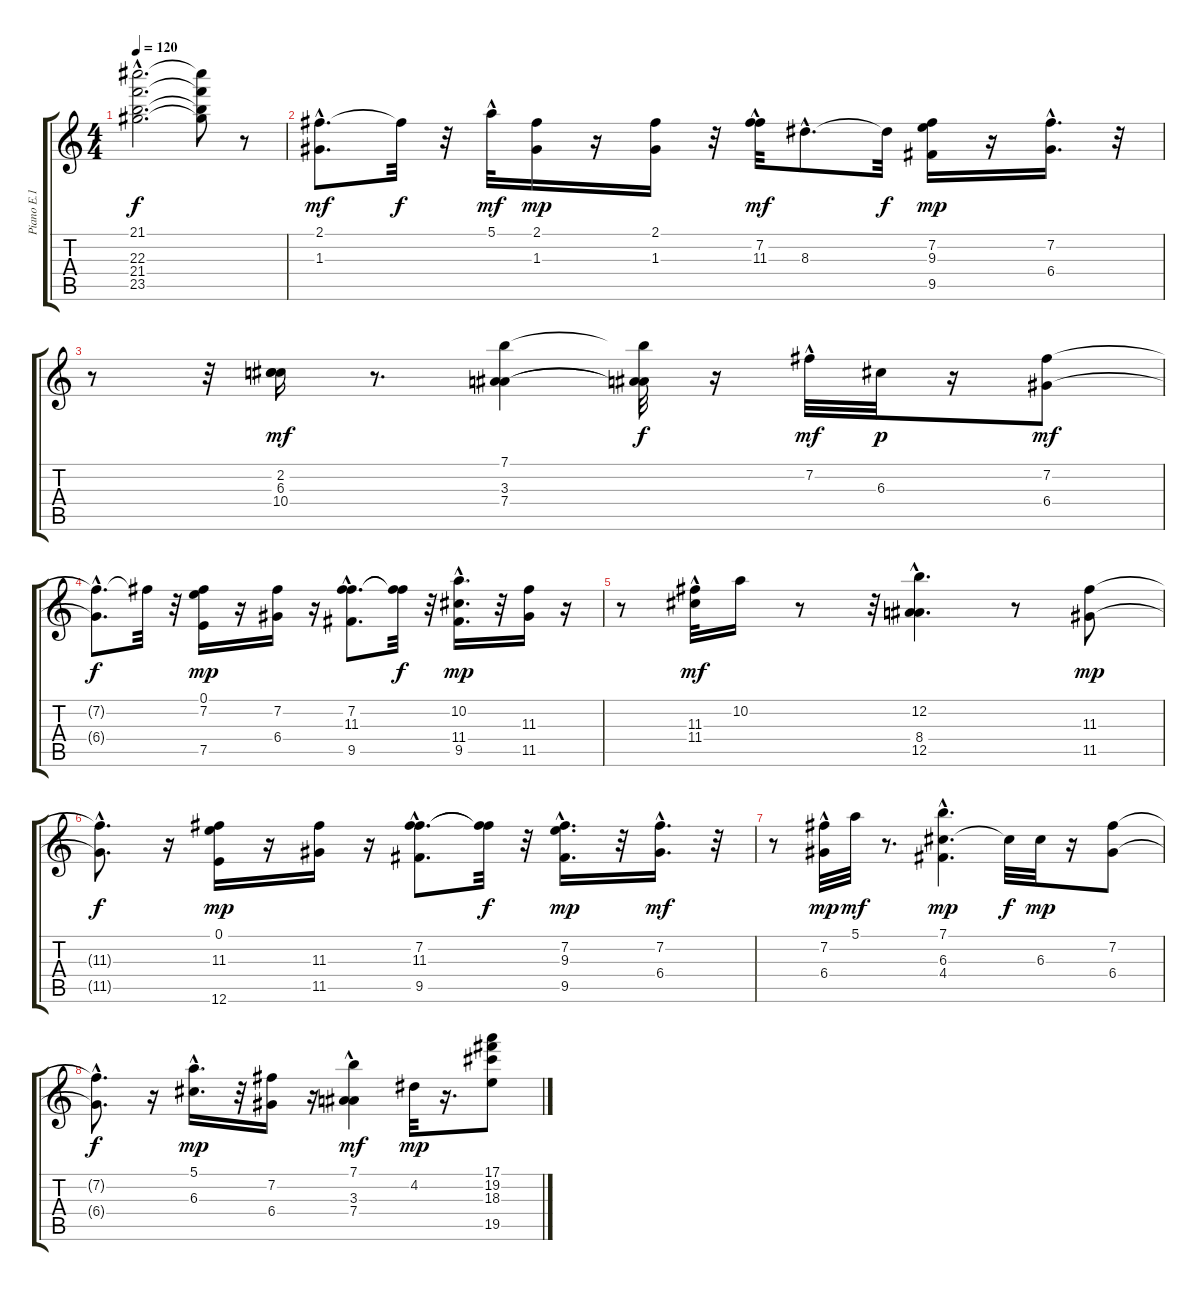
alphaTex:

\track ("Piano E.1 capa 2" "Piano E.1 ") {instrument acousticguitarnylon}
\staff {score tabs}
\tuning (E4 B3 G3 D3 A2 E2) {hide}
\ts (4 4)
\tempo 120
\clef g2
\ks c
(21.1{hac t} 22.3{hac t} 21.4{hac t} 23.5{hac t}).2{d dy f} (21.1{t} 22.3{t} 21.4{t} 23.5{t}).8 r.8 |
(2.1{hac} 1.3{hac}).8{d dy mf} 2.1{t}.32{dy f} r.32 5.1{hac}.32{dy mf} (2.1 1.3).16{dy mp} r.16 (2.1 1.3).16 r.32 (7.2{hac} 11.3{hac}).32{dy mf} 8.3{hac}.8{d} 8.3{t}.32{dy f} (7.2 9.3 9.5).16{dy mp} r.16 (7.2{hac} 6.4).16{d} r.32 |
r.8 r.32 (2.2 6.3 10.4).16{dy mf} r.8{d} (7.1 3.3 7.4).4 (7.1{t} 3.3{t} 7.4{t}).32{dy f} r.16 7.2{hac}.32{dy mf} 6.3.32{dy p} r.16 (7.2 6.4).8{dy mf} |
(7.2{hac t} 6.4{hac t}).8{d dy f} 7.2{t}.32 r.32 (0.1 7.2 7.5).16{dy mp} r.16 (7.2 6.4).16 r.16 (7.2{hac} 11.3{hac} 9.5{hac}).8{d} (7.2{t} 11.3{t}).32{dy f} r.32 (10.2 11.4{hac} 9.5).16{d dy mp} r.32 (11.3 11.5).16 r.16 |
r.8 (11.3{hac} 11.4).32{dy mf} 10.2.16 r.8 r.32 (12.2 8.4 12.5{hac}).4{d} r.8 (11.3 11.5).8{dy mp} |
(11.3{hac t} 11.5{hac t}).8{d dy f} r.16 (0.1 11.3 12.6).16{dy mp} r.16 (11.3 11.5).16 r.16 (7.2{hac} 11.3{hac} 9.5{hac}).8{d} (7.2{t} 11.3{t}).32{dy f} r.32 (7.2{hac} 9.3 9.5).16{d dy mp} r.32 (7.2{hac} 6.4).16{d dy mf} r.32 |
r.8 (7.2{hac} 6.4).32{dy mp} 5.1.32{dy mf} r.8{d} (7.1{hac} 6.3{hac} 4.4).4{d dy mp} 6.3{t}.32{dy f} 6.3.32{dy mp} r.16 (7.2 6.4).8 |
(7.2{hac t} 6.4{hac t}).8{d dy f} r.16 (5.1{hac} 6.3).16{d dy mp} r.32 (7.2 6.4).16 r.16 (7.1{hac} 3.3 7.4).4{dy mf} 4.2.32{dy mp} r.16{d} (17.1 19.2 18.3 19.5).8
